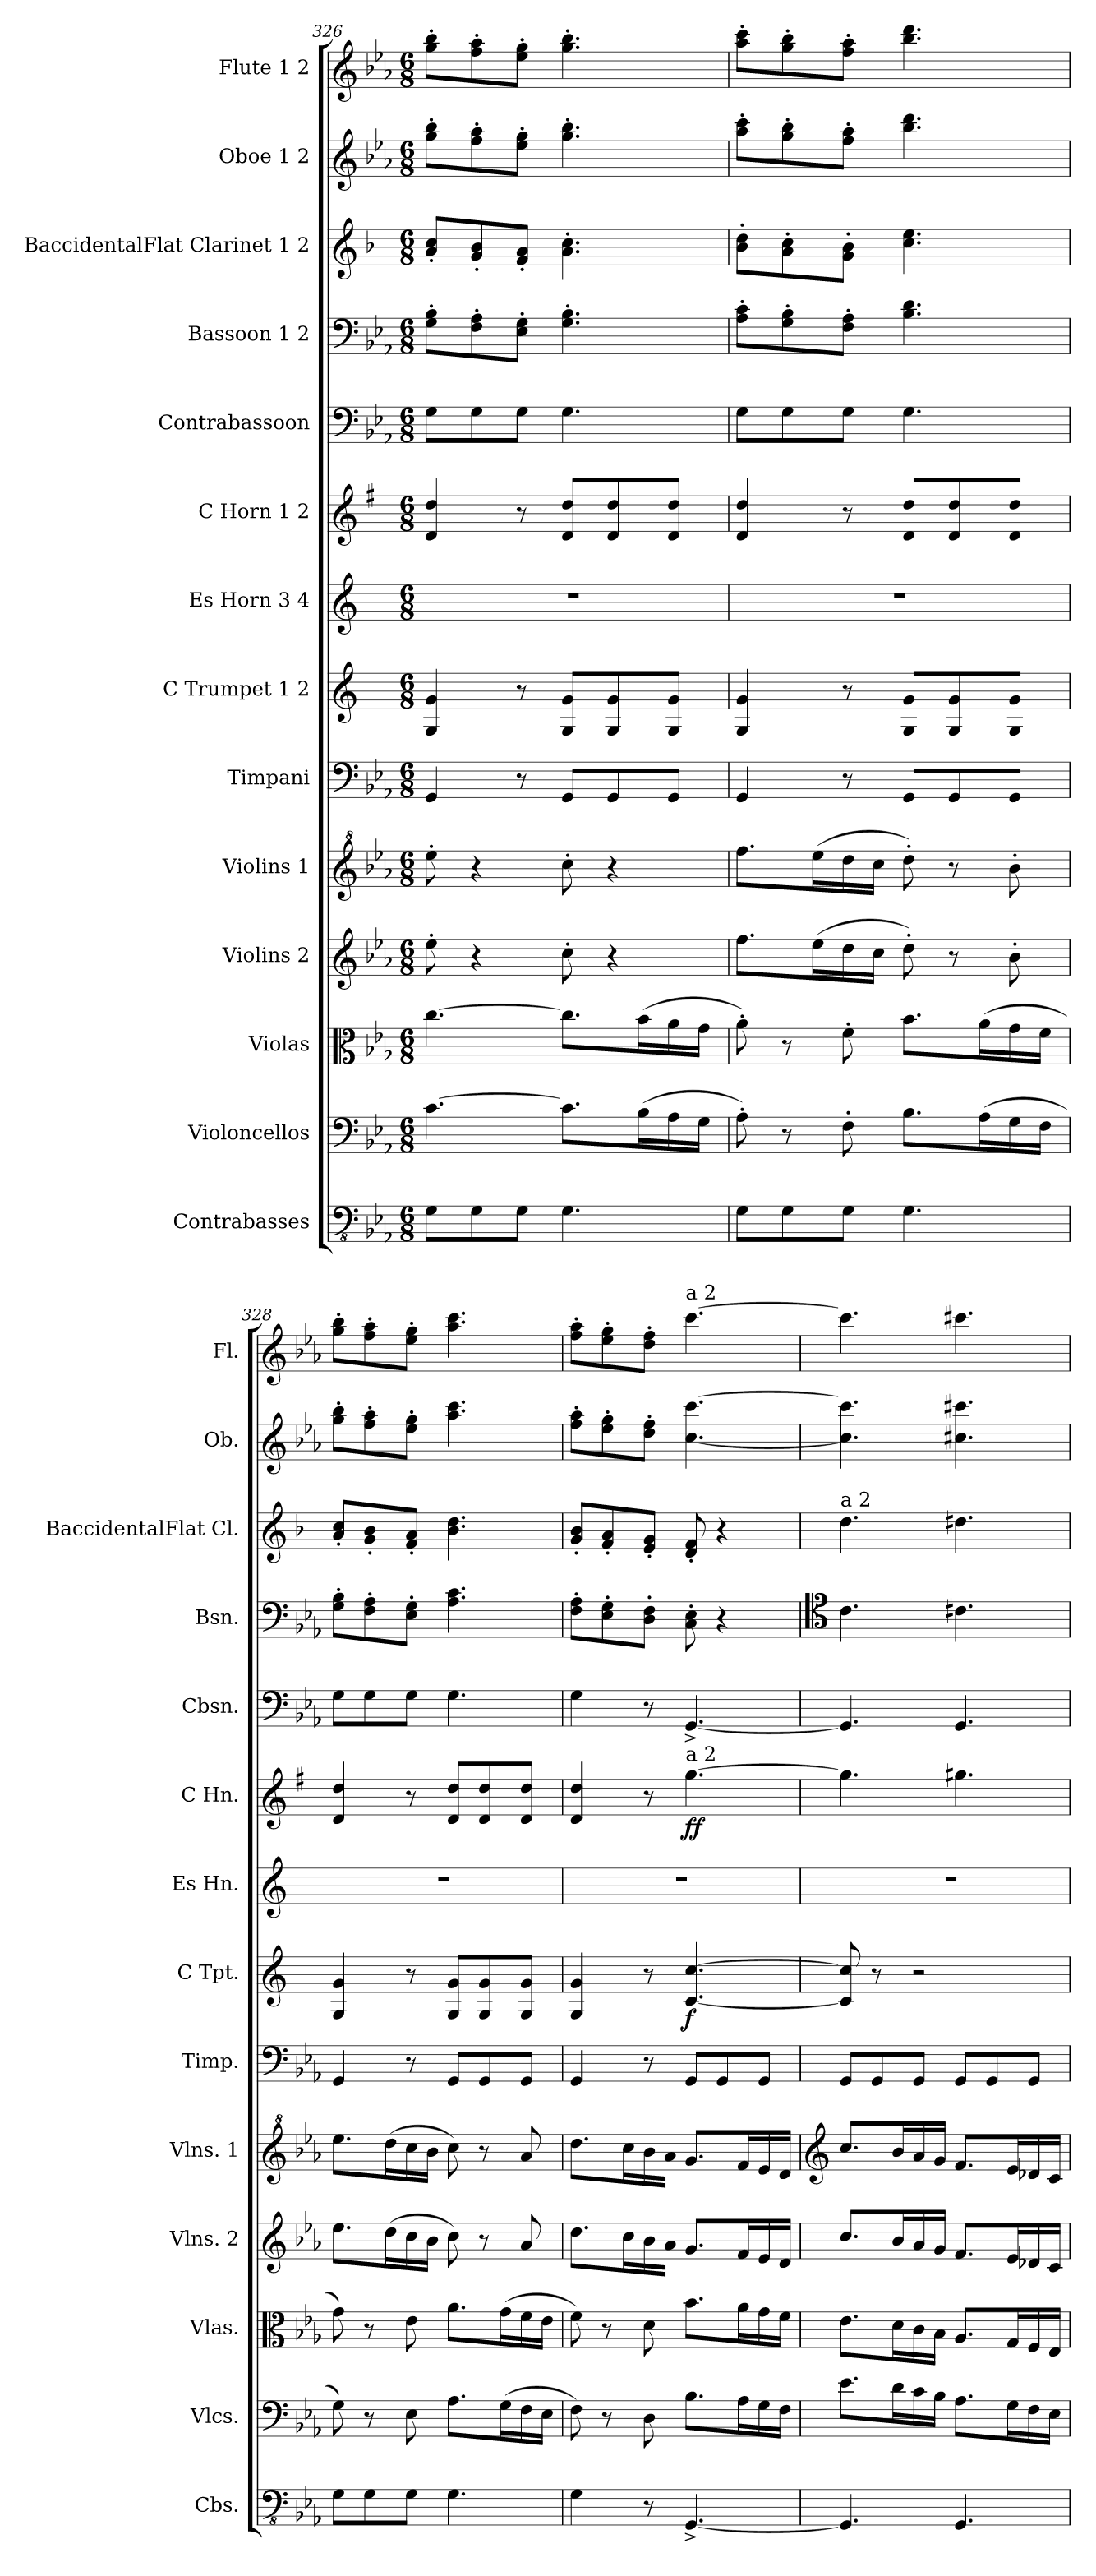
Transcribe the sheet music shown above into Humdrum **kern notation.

**kern	**kern	**kern	**kern	**kern	**kern	**kern	**dynam	**kern	**kern	**dynam	**kern	**kern	**kern	**kern	**kern
*part14	*part13	*part12	*part11	*part10	*part9	*part8	*part8	*part7	*part6	*part6	*part5	*part4	*part3	*part2	*part1
*staff14	*staff13	*staff12	*staff11	*staff10	*staff9	*staff8	*staff8	*staff7	*staff6	*staff6	*staff5	*staff4	*staff3	*staff2	*staff1
*I"Contrabasses	*I"Violoncellos	*I"Violas	*I"Violins 2	*I"Violins 1	*I"Timpani	*I"C Trumpet 1 2	*	*I"Es Horn 3 4	*I"C Horn 1 2	*	*I"Contrabassoon	*I"Bassoon 1 2	*I"BaccidentalFlat Clarinet 1 2	*I"Oboe 1 2	*I"Flute  1 2
*I'Cbs.	*I'Vlcs.	*I'Vlas.	*I'Vlns. 2	*I'Vlns. 1	*I'Timp.	*I'C Tpt.	*	*I'Es Hn.	*I'C Hn.	*	*I'Cbsn.	*I'Bsn.	*I'BaccidentalFlat Cl.	*I'Ob.	*I'Fl.
*clefFv4	*clefF4	*clefC3	*clefG2	*clefG^2	*clefF4	*clefG2	*	*clefG2	*clefG2	*	*clefF4	*clefF4	*clefG2	*clefG2	*clefG2
*	*	*	*	*	*	*	*	*ITrd5c9	*ITrd4c7	*	*ITrd7c12	*	*ITrd1c2	*	*
*k[b-e-a-]	*k[b-e-a-]	*k[b-e-a-]	*k[b-e-a-]	*k[b-e-a-]	*k[b-e-a-]	*k[]	*	*k[b-e-a-]	*k[]	*	*k[b-e-a-]	*k[b-e-a-]	*k[b-e-a-]	*k[b-e-a-]	*k[b-e-a-]
*M6/8	*M6/8	*M6/8	*M6/8	*M6/8	*M6/8	*M6/8	*	*M6/8	*M6/8	*	*M6/8	*M6/8	*M6/8	*M6/8	*M6/8
=326	=326	=326	=326	=326	=326	=326	=326	=326	=326	=326	=326	=326	=326	=326	=326
8GG\L	[4.c\	[4.cc\	8ee-'\	8eee-'\	4GG/	4G/ 4g/	.	2.r	4G/ 4g/	.	8GG\L	8G\' 8B-\'L	8g/' 8b-/'L	8gg\' 8bb-\'L	8gg\' 8bb-\'L
8GG\	.	.	4r	4r	.	.	.	.	.	.	8GG\	8F\' 8A-\'	8f/' 8a-/'	8ff\' 8aa-\'	8ff\' 8aa-\'
8GG\J	.	.	.	.	8r	8r	.	.	8r	.	8GG\J	8E-\' 8G\'J	8e-/' 8g/'J	8ee-\' 8gg\'J	8ee-\' 8gg\'J
4.GG\	8.c\L]	8.cc\L]	8cc'\	8ccc'\	8GG/L	8G/ 8g/L	.	.	8G/ 8g/L	.	4.GG\	4.G\' 4.B-\'	4.g\' 4.b-\'	4.gg\' 4.bb-\'	4.gg\' 4.bb-\'
.	.	.	4r	4r	8GG/	8G/ 8g/	.	.	8G/ 8g/	.	.	.	.	.	.
.	(>16B-\L	(>16b-\L	.	.	.	.	.	.	.	.	.	.	.	.	.
.	16A-\	16a-\	.	.	8GG/J	8G/ 8g/J	.	.	8G/ 8g/J	.	.	.	.	.	.
.	16G\JJ	16g\JJ	.	.	.	.	.	.	.	.	.	.	.	.	.
!!LO:PB:g=z
=327	=327	=327	=327	=327	=327	=327	=327	=327	=327	=327	=327	=327	=327	=327	=327
8GG\L	8A-'\)	8a-'\)	8.ff\L	8.fff\L	4GG/	4G/ 4g/	.	2.r	4G/ 4g/	.	8GG\L	8A-\' 8c\'L	8a-\' 8cc\'L	8aa-\' 8ccc\'L	8aa-\' 8ccc\'L
8GG\	8r	8r	.	.	.	.	.	.	.	.	8GG\	8G\' 8B-\'	8g\' 8b-\'	8gg\' 8bb-\'	8gg\' 8bb-\'
.	.	.	(>16ee-\L	(>16eee-\L	.	.	.	.	.	.	.	.	.	.	.
8GG\J	8F'\	8f'\	16dd\	16ddd\	8r	8r	.	.	8r	.	8GG\J	8F\' 8A-\'J	8f\' 8a-\'J	8ff\' 8aa-\'J	8ff\' 8aa-\'J
.	.	.	16cc\JJ	16ccc\JJ	.	.	.	.	.	.	.	.	.	.	.
4.GG\	8.B-\L	8.b-\L	8dd'\)	8ddd'\)	8GG/L	8G/ 8g/L	.	.	8G/ 8g/L	.	4.GG\	4.B-\ 4.d\	4.b-\ 4.dd\	4.bb-\ 4.ddd\	4.bb-\ 4.ddd\
.	.	.	8r	8r	8GG/	8G/ 8g/	.	.	8G/ 8g/	.	.	.	.	.	.
.	(>16A-\L	(>16a-\L	.	.	.	.	.	.	.	.	.	.	.	.	.
.	16G\	16g\	8b-'\	8bb-'\	8GG/J	8G/ 8g/J	.	.	8G/ 8g/J	.	.	.	.	.	.
.	16F\JJ	16f\JJ	.	.	.	.	.	.	.	.	.	.	.	.	.
=328	=328	=328	=328	=328	=328	=328	=328	=328	=328	=328	=328	=328	=328	=328	=328
8GG\L	8G\)	8g\)	8.ee-\L	8.eee-\L	4GG/	4G/ 4g/	.	2.r	4G/ 4g/	.	8GG\L	8G\' 8B-\'L	8g/' 8b-/'L	8gg\' 8bb-\'L	8gg\' 8bb-\'L
8GG\	8r	8r	.	.	.	.	.	.	.	.	8GG\	8F\' 8A-\'	8f/' 8a-/'	8ff\' 8aa-\'	8ff\' 8aa-\'
.	.	.	(>16dd\L	(>16ddd\L	.	.	.	.	.	.	.	.	.	.	.
8GG\J	8E-\	8e-\	16cc\	16ccc\	8r	8r	.	.	8r	.	8GG\J	8E-\' 8G\'J	8e-/' 8g/'J	8ee-\' 8gg\'J	8ee-\' 8gg\'J
.	.	.	16b-\JJ	16bb-\JJ	.	.	.	.	.	.	.	.	.	.	.
4.GG\	8.A-\L	8.a-\L	8cc\)	8ccc\)	8GG/L	8G/ 8g/L	.	.	8G/ 8g/L	.	4.GG\	4.A-\ 4.c\	4.a-\ 4.cc\	4.aa-\ 4.ccc\	4.aa-\ 4.ccc\
.	.	.	8r	8r	8GG/	8G/ 8g/	.	.	8G/ 8g/	.	.	.	.	.	.
.	(>16G\L	(>16g\L	.	.	.	.	.	.	.	.	.	.	.	.	.
.	16F\	16f\	8a-/	8aa-/	8GG/J	8G/ 8g/J	.	.	8G/ 8g/J	.	.	.	.	.	.
.	16E-\JJ	16e-\JJ	.	.	.	.	.	.	.	.	.	.	.	.	.
=329	=329	=329	=329	=329	=329	=329	=329	=329	=329	=329	=329	=329	=329	=329	=329
4GG\	8F\)	8f\)	8.dd\L	8.ddd\L	4GG/	4G/ 4g/	.	2.r	4G/ 4g/	.	4GG\	8F\' 8A-\'L	8f/' 8a-/'L	8ff\' 8aa-\'L	8ff\' 8aa-\'L
.	8r	8r	.	.	.	.	.	.	.	.	.	8E-\' 8G\'	8e-/' 8g/'	8ee-\' 8gg\'	8ee-\' 8gg\'
.	.	.	16cc\L	16ccc\L	.	.	.	.	.	.	.	.	.	.	.
8r	8D\	8d\	16b-\	16bb-\	8r	8r	.	.	8r	.	8r	8D\' 8F\'J	8d/' 8f/'J	8dd\' 8ff\'J	8dd\' 8ff\'J
.	.	.	16a-\JJ	16aa-\JJ	.	.	.	.	.	.	.	.	.	.	.
!	!	!	!	!	!	!	!	!	!	!	!	!	!	!	!LO:TX:a:t=a 2
!	!	!	!	!	!	!	!	!	!LO:TX:a:t=a 2	!	!	!	!	!	!
!	!	!	!	!	!	!	!LO:DY:b	!	!	!LO:DY:b	!	!	!	!	!
[4.GGG^/	8.B-\L	8.b-\L	8.g/L	8.gg/L	8GG/L	[4.c/ [4.cc/	f	.	[4.cc\	ff	[4.GGG^/	8C\' 8E-\'	8c/' 8e-/'	[4.cc\ [4.ccc\	[4.ccc\
.	.	.	.	.	8GG/	.	.	.	.	.	.	4r	4r	.	.
.	16A-\L	16a-\L	16f/L	16ff/L	.	.	.	.	.	.	.	.	.	.	.
.	16G\	16g\	16e-/	16ee-/	8GG/J	.	.	.	.	.	.	.	.	.	.
.	16F\JJ	16f\JJ	16d/JJ	16dd/JJ	.	.	.	.	.	.	.	.	.	.	.
!!LO:PB:g=z
=330	=330	=330	=330	=330	=330	=330	=330	=330	=330	=330	=330	=330	=330	=330	=330
*	*	*	*	*clefG2	*	*	*	*	*	*	*	*clefC4	*	*	*
!	!	!	!	!	!	!	!	!	!	!	!	!	!LO:TX:a:t=a 2	!	!
4.GGG/]	8.e-\L	8.e-\L	8.cc/L	8.cc/L	8GG/L	8c/] 8cc/]	.	2.r	4.cc\]	.	4.GGG/]	4.c\	4.cc\	4.cc\] 4.ccc\]	4.ccc\]
.	.	.	.	.	8GG/	8r	.	.	.	.	.	.	.	.	.
.	16d\L	16d\L	16b-/L	16b-/L	.	.	.	.	.	.	.	.	.	.	.
.	16c\	16c\	16a-/	16a-/	8GG/J	2r	.	.	.	.	.	.	.	.	.
.	16B-\JJ	16B-\JJ	16g/JJ	16g/JJ	.	.	.	.	.	.	.	.	.	.	.
4.GGG/	8.A-\L	8.A-/L	8.f/L	8.f/L	8GG/L	.	.	.	4.cc#X\	.	4.GGG/	4.c#X\	4.cc#X\	4.cc#X\ 4.ccc#X\	4.ccc#X\
.	.	.	.	.	8GG/	.	.	.	.	.	.	.	.	.	.
.	16G\L	16G/L	16e-/L	16e-/L	.	.	.	.	.	.	.	.	.	.	.
.	16F\	16F/	16d-X/	16d-X/	8GG/J	.	.	.	.	.	.	.	.	.	.
.	16E-\JJ	16E-/JJ	16c/JJ	16c/JJ	.	.	.	.	.	.	.	.	.	.	.
=	=	=	=	=	=	=	=	=	=	=	=	=	=	=	=
*-	*-	*-	*-	*-	*-	*-	*-	*-	*-	*-	*-	*-	*-	*-	*-
